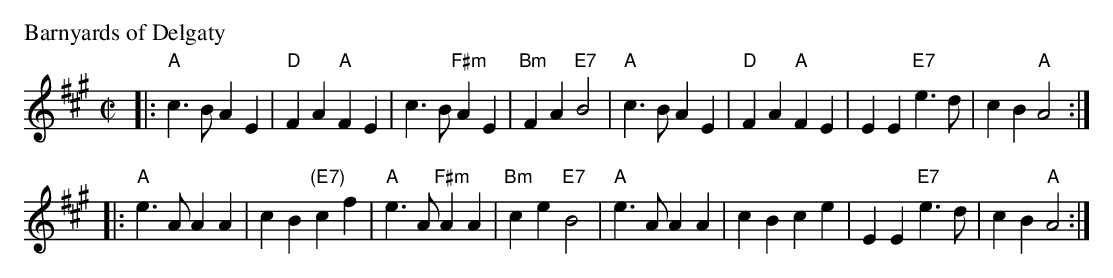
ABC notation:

X:1
P: Barnyards of Delgaty
M: C|
L: 1/4
K: A
|:\
"A"c>B AE | "D"FA "A"FE | c>B "F#m"AE | "Bm"FA "E7"B2 |\
"A"c>B AE | "D"FA "A"FE | EE "E7"e>d | cB "A"A2 :|
|:\
"A"e>A AA | cB "(E7)"cf |  "A"e>A "F#m"AA | "Bm"ce "E7"B2 |\
"A"e>A AA | cB ce |  EE "E7"e>d | cB "A"A2 :|
